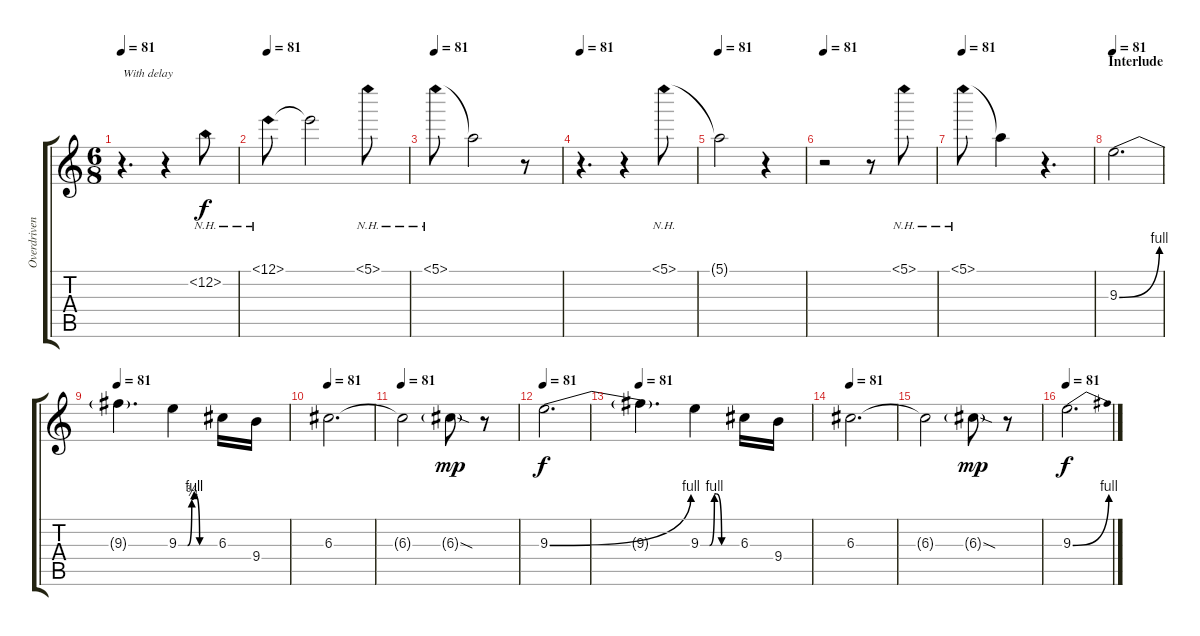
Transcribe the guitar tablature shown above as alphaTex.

\track ("Overdriven Guitar I" "Overdriven") {instrument overdrivenguitar}
\staff {score tabs}
\tuning (E4 B3 G3 D3 A2 E2) {hide}
\ts (6 8)
\tempo 81
\clef g2
\ks c
r.4{d txt "With delay" dy f volume 12} r.4 12.2{nh}.8{volume 12 instrument electricguitarclean} |
\tempo 81
12.1{nh}.8{volume 12 instrument electricguitarclean} 12.1{t}.2 5.1{nh}.8{volume 10 instrument electricguitarclean} |
\tempo 81
5.1{nh}.8{volume 8 instrument electricguitarclean} 5.1{t}.2 r.8 |
\tempo 81
r.4{d} r.4 5.1{nh}.8{volume 8 instrument electricguitarclean} |
\tempo 81
5.1{t}.2{volume 5} r.4 |
\tempo 81
r.2 r.8 5.1{nh}.8{volume 10 instrument electricguitarclean} |
\tempo 81
5.1{nh}.8{volume 10 instrument electricguitarclean} 5.1{t}.4 r.4{d} |
\section ("" "Interlude")
\tempo 81
9.3{be (bend 0 0 60 4)}.2{d volume 16 instrument overdrivenguitar} |
\tempo 81
9.3{t}.4{d} 9.3{be (custom 0 0 15 0 22 3 26 4 35 0 60 0)}.4 6.3.16 9.4.16 |
\tempo 81
6.3.2{d} |
\tempo 81
6.3{t}.2 6.3{sod g}.8{dy mp} r.8 |
\tempo 81
9.3{be (bend 0 0 60 4)}.2{d dy f} |
\tempo 81
9.3{t}.4{d} 9.3{be (custom 0 0 15 0 23 4 26 4 35 0 60 0)}.4 6.3.16 9.4.16 |
\tempo 81
6.3.2{d} |
6.3{t}.2 6.3{sod g}.8{dy mp} r.8 |
\tempo 81
9.3{be (bend 0 0 60 4)}.2{d dy f}
